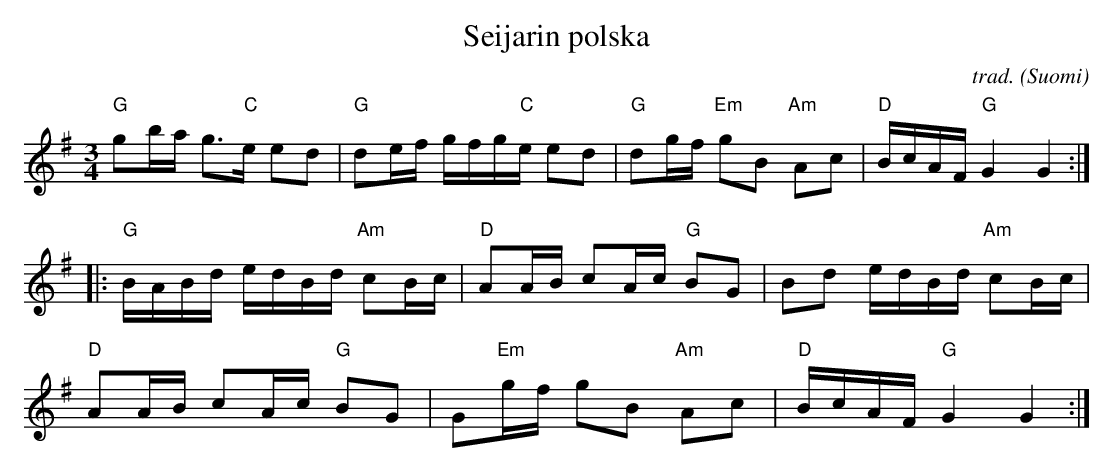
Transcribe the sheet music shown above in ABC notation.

X:1
T:Seijarin polska
C:trad.
O:Suomi
M:3/4
L:1/16
K:G
"G"g2ba g3"C"e e2d2 | "G"d2ef gfg"C"e e2d2 | "G"d2gf "Em" g2B2 "Am"A2c2 | "D" BcAF "G" G4 G4 :|
|: "G"BABd edBd "Am"c2Bc | "D"A2AB c2Ac "G"B2G2 | B2d2 edBd "Am"c2Bc |
"D"A2AB c2Ac "G"B2G2 | G2"Em"gf g2B2 "Am"A2c2 | "D" BcAF "G" G4 G4 :|
